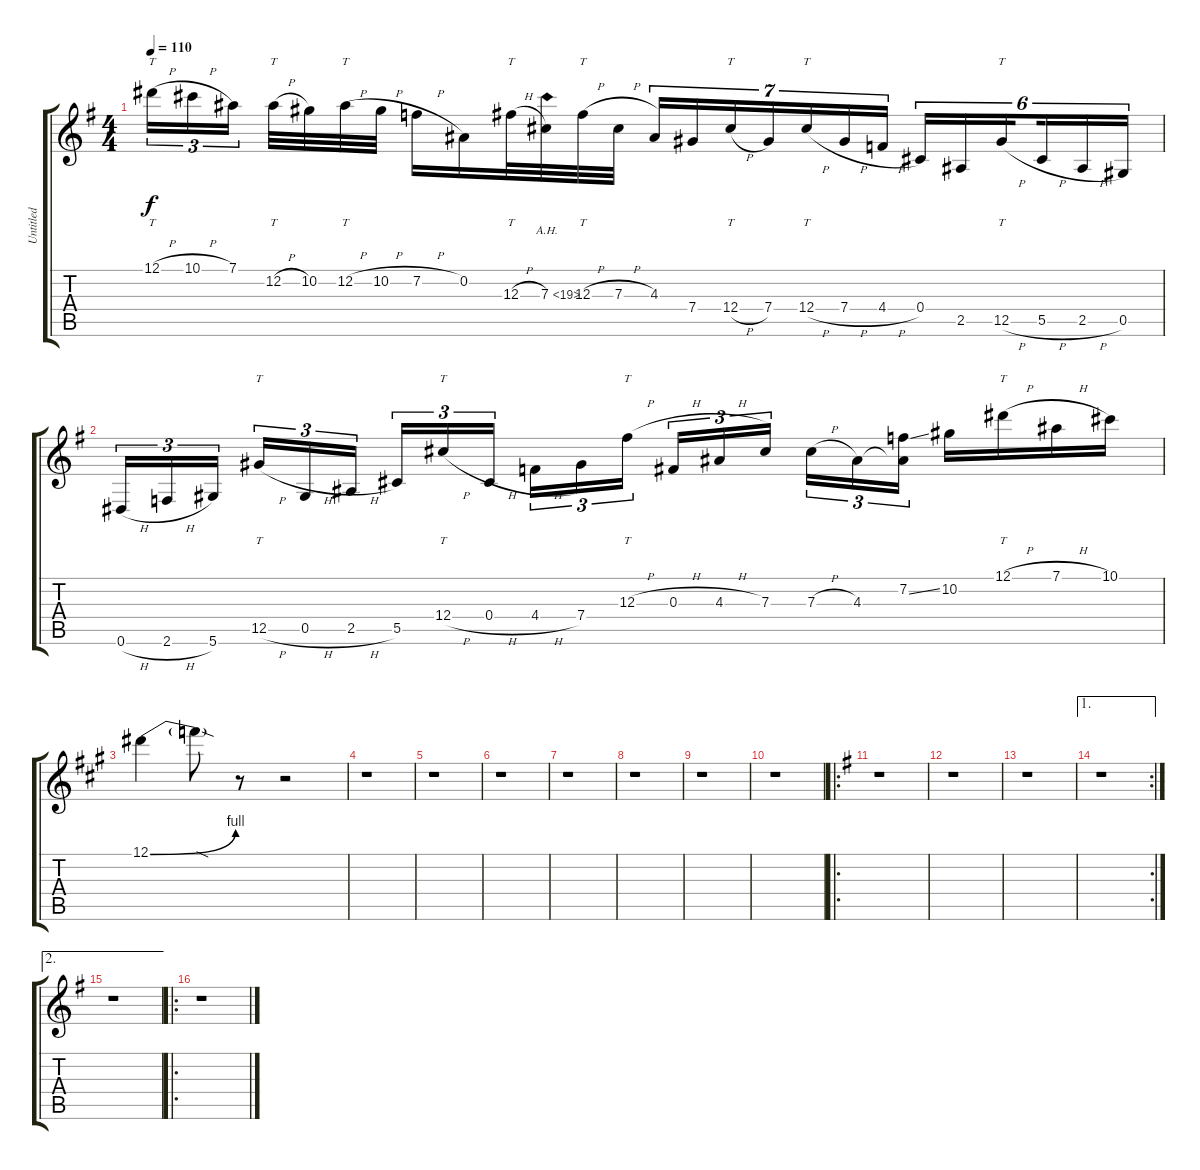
\track ("Untitled" "Untitled") {instrument distortionguitar}
\staff {score tabs}
\tuning (Eb4 Bb3 Gb3 Db3 Ab2 Eb2) {hide}
\ts (4 4)
\tempo 110
\clef g2
\ks g
12.1{h}.16{tt tu (3 2) dy f} 10.1{h}.16{tu (3 2)} 7.1.16{tu (3 2) beam splitsecondary} 12.2{h}.32{tt} 10.2.32 12.2{h}.32{tt} 10.2{h}.32 7.2{h}.16 0.2.16 12.3{h}.32{tt} 7.3{ah 12}.32 12.3{h}.32{tt} 7.3{h}.32 4.3.16{tu (7 4)} 7.4.16{tu (7 4)} 12.4{h}.16{tt tu (7 4)} 7.4.16{tu (7 4)} 12.4{h}.16{tt tu (7 4)} 7.4{h}.16{tu (7 4)} 4.4{h}.16{tu (7 4)} 0.4.16{tu (6 4)} 2.5.16{tu (6 4)} 12.5{h}.16{tt tu (6 4) beam splitsecondary} 5.5{h}.16{tu (6 4)} 2.5{h}.16{tu (6 4)} 0.5.16{tu (6 4)} |
0.6{h}.16{tu (3 2)} 2.6{h}.16{tu (3 2)} 5.6.16{tu (3 2) beam splitsecondary} 12.5{h}.16{tt tu (3 2)} 0.5{h}.16{tu (3 2)} 2.5{h}.16{tu (3 2)} 5.5.16{tu (3 2)} 12.4{h}.16{tt tu (3 2)} 0.4{h}.16{tu (3 2) beam splitsecondary} 4.4{h}.16{tu (3 2)} 7.4.16{tu (3 2)} 12.3{h}.16{tt tu (3 2)} 0.3{h}.16{tu (3 2)} 4.3{h}.16{tu (3 2)} 7.3.16{tu (3 2) beam splitsecondary} 7.3{h}.16{tu (3 2)} 4.3.16{tu (3 2)} (7.2{ss} 4.3{t}).16{tu (3 2)} 10.2.16 12.1{h}.16{tt} 7.1{h}.16 10.1.16 |
\ks a
12.1{be (bend 0 0 60 4)}.4 12.1{sod t}.8 r.8 r.2 |
r.1 |
r.1 |
r.1 |
r.1 |
r.1 |
r.1 |
r.1 |
\ro
\ks g
r.1 |
r.1 |
r.1 |
\ae 1
\rc 2
r.1 |
\ae 2
r.1 |
\ro
r.1
